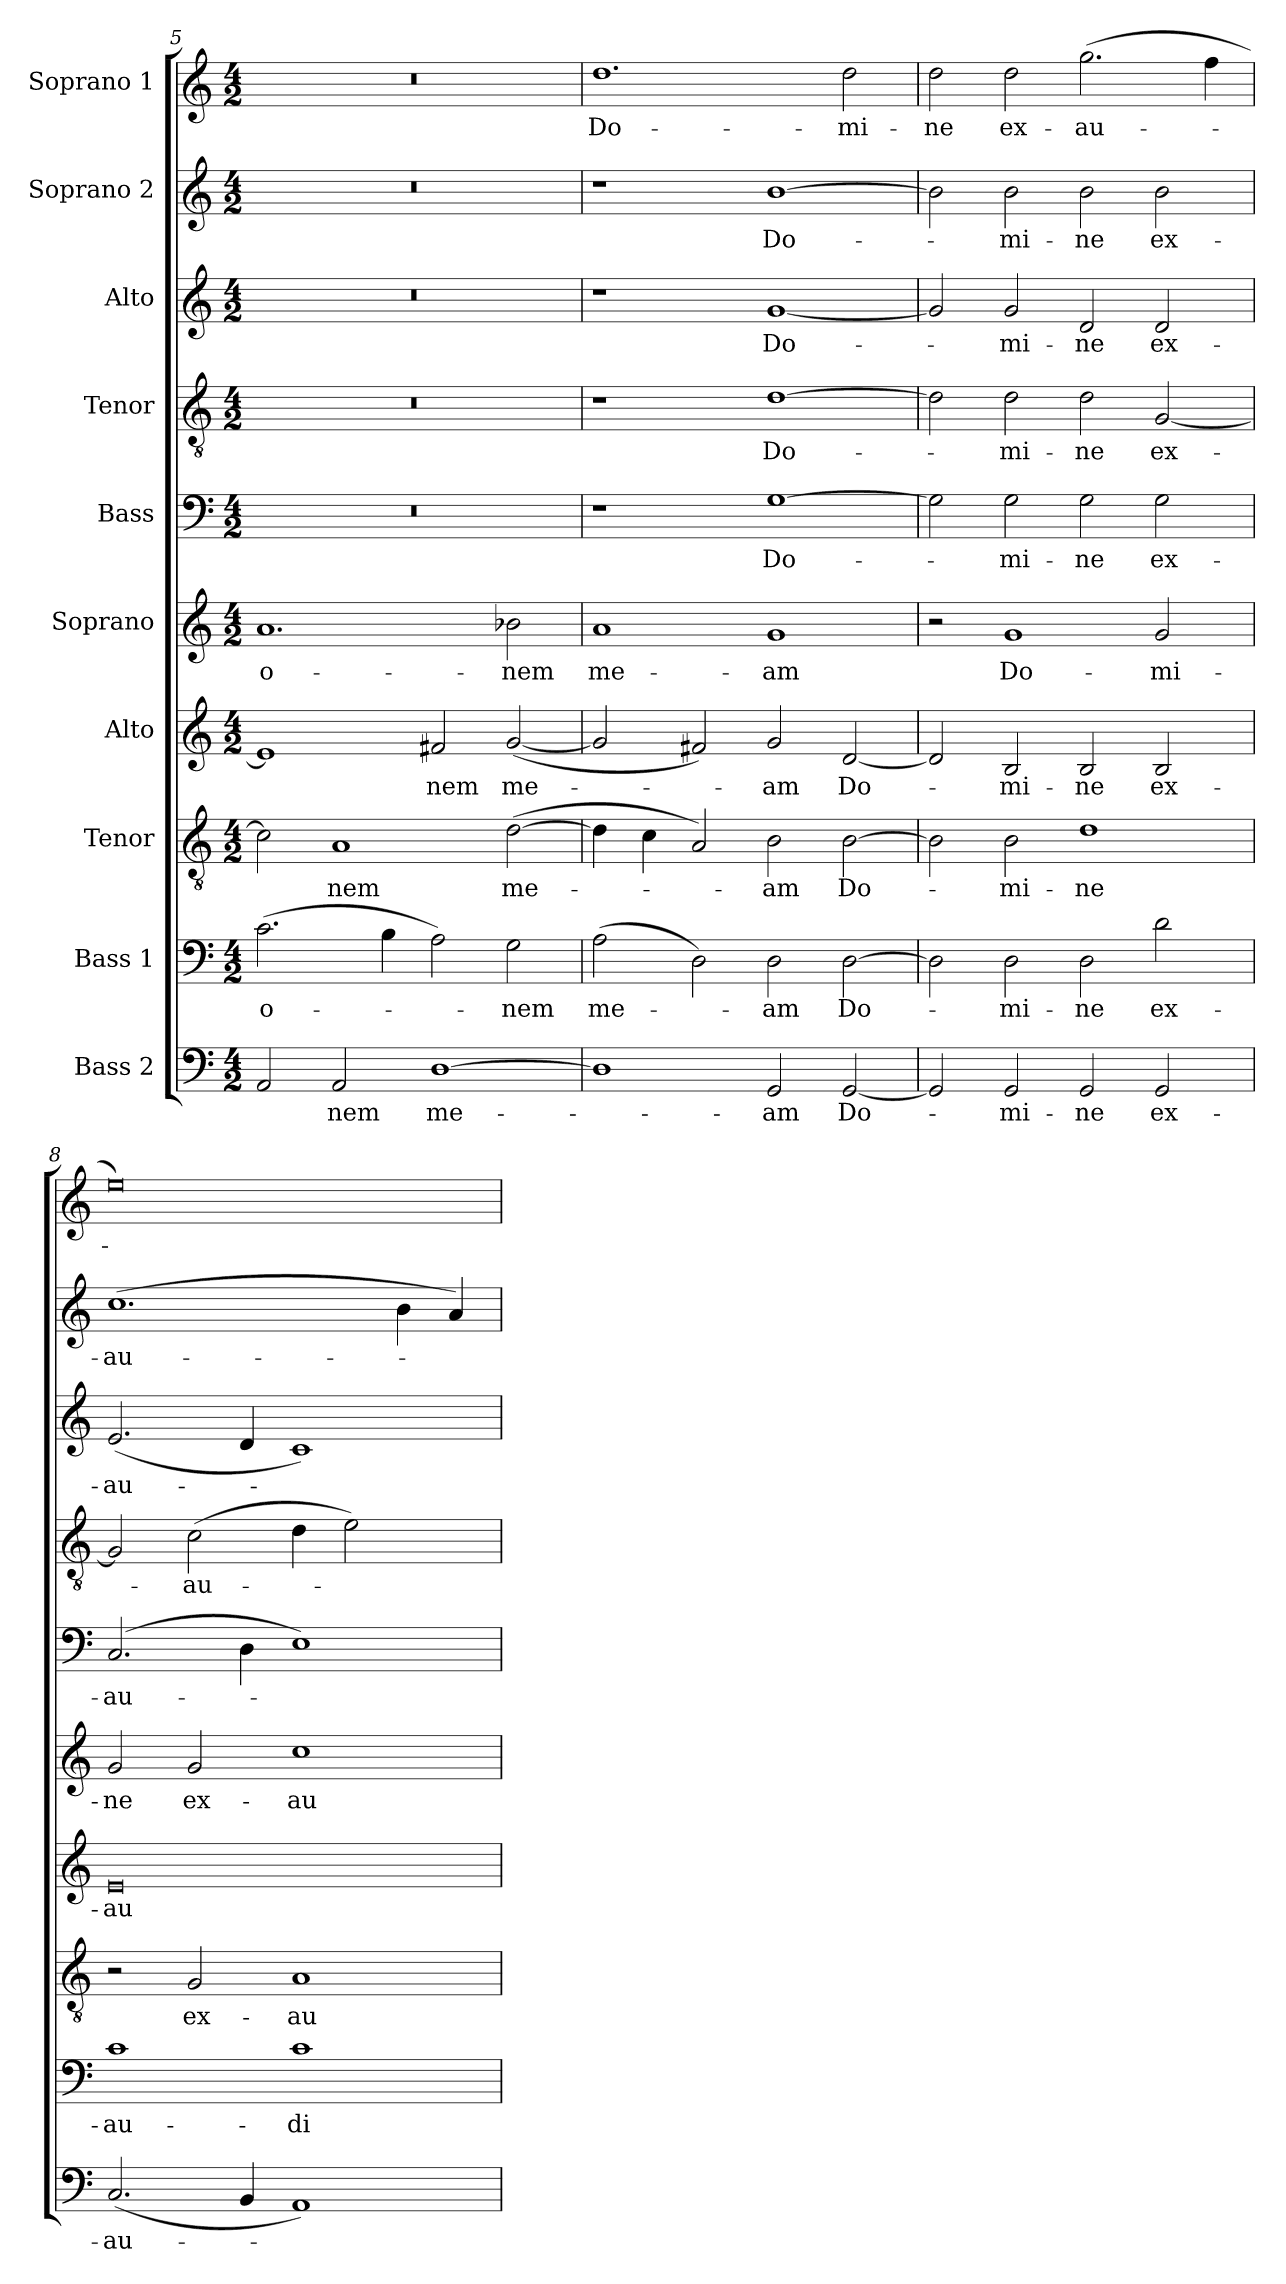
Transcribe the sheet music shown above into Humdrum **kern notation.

**kern	**text	**kern	**text	**kern	**text	**kern	**text	**kern	**text	**kern	**text	**kern	**text	**kern	**text	**kern	**text	**kern	**text
*part10	*part10	*part9	*part9	*part8	*part8	*part7	*part7	*part6	*part6	*part5	*part5	*part4	*part4	*part3	*part3	*part2	*part2	*part1	*part1
*staff10	*staff10	*staff9	*staff9	*staff8	*staff8	*staff7	*staff7	*staff6	*staff6	*staff5	*staff5	*staff4	*staff4	*staff3	*staff3	*staff2	*staff2	*staff1	*staff1
*I"Bass 2	*	*I"Bass 1	*	*I"Tenor	*	*I"Alto	*	*I"Soprano	*	*I"Bass	*	*I"Tenor	*	*I"Alto	*	*I"Soprano 2	*	*I"Soprano 1	*
*clefF4	*	*clefF4	*	*clefGv2	*	*clefG2	*	*clefG2	*	*clefF4	*	*clefGv2	*	*clefG2	*	*clefG2	*	*clefG2	*
*k[]	*	*k[]	*	*k[]	*	*k[]	*	*k[]	*	*k[]	*	*k[]	*	*k[]	*	*k[]	*	*k[]	*
*C:	*	*C:	*	*C:	*	*C:	*	*C:	*	*C:	*	*C:	*	*C:	*	*C:	*	*C:	*
*M4/2	*	*M4/2	*	*M4/2	*	*M4/2	*	*M4/2	*	*M4/2	*	*M4/2	*	*M4/2	*	*M4/2	*	*M4/2	*
=5	=5	=5	=5	=5	=5	=5	=5	=5	=5	=5	=5	=5	=5	=5	=5	=5	=5	=5	=5
2AA/	.	(2.c\	-o-	2c\]	.	1e]	.	1.a	-o-	0r	.	0r	.	0r	.	0r	.	0r	.
2AA/	-nem	.	.	1A	-nem	.	.	.	.	.	.	.	.	.	.	.	.	.	.
.	.	4B\	.	.	.	.	.	.	.	.	.	.	.	.	.	.	.	.	.
[1D	me-	2A\)	.	.	.	2f#X/	-nem	.	.	.	.	.	.	.	.	.	.	.	.
.	.	2G\	-nem	([2d\	me-	([2g/	me-	2b-X\	-nem	.	.	.	.	.	.	.	.	.	.
=6	=6	=6	=6	=6	=6	=6	=6	=6	=6	=6	=6	=6	=6	=6	=6	=6	=6	=6	=6
1D]	.	(2A\	me-	4d\]	.	2g/]	.	1a	me-	1r	.	1r	.	1r	.	1r	.	1.dd	Do-
.	.	.	.	4c\	.	.	.	.	.	.	.	.	.	.	.	.	.	.	.
.	.	2D\)	.	2A/)	.	2f#X/)	.	.	.	.	.	.	.	.	.	.	.	.	.
2GG/	-am	2D\	-am	2B\	-am	2g/	-am	1g	-am	[1G	Do-	[1d	Do-	[1g	Do-	[1b	Do-	.	.
[2GG/	Do-	[2D\	Do-	[2B\	Do-	[2d/	Do-	.	.	.	.	.	.	.	.	.	.	2dd\	-mi-
!!LO:PB:g=z
=7	=7	=7	=7	=7	=7	=7	=7	=7	=7	=7	=7	=7	=7	=7	=7	=7	=7	=7	=7
2GG/]	.	2D\]	.	2B\]	.	2d/]	.	2r	.	2G\]	.	2d\]	.	2g/]	.	2b\]	.	2dd\	-ne
2GG/	-mi-	2D\	-mi-	2B\	-mi-	2B/	-mi-	1g	Do-	2G\	-mi-	2d\	-mi-	2g/	-mi-	2b\	-mi-	2dd\	ex-
2GG/	-ne	2D\	-ne	1d	-ne	2B/	-ne	.	.	2G\	-ne	2d\	-ne	2d/	-ne	2b\	-ne	(2.gg\	-au-
2GG/	ex-	2d\	ex-	.	.	2B/	ex-	2g/	-mi-	2G\	ex-	[2G/	ex-	2d/	ex-	2b\	ex-	.	.
.	.	.	.	.	.	.	.	.	.	.	.	.	.	.	.	.	.	4ff\	.
=8	=8	=8	=8	=8	=8	=8	=8	=8	=8	=8	=8	=8	=8	=8	=8	=8	=8	=8	=8
(2.C/	-au-	1c	-au-	2r	.	0e	-au-	2g/	-ne	(2.C/	-au-	2G/]	.	(2.e/	-au-	(1.cc	-au-	0ee)	.
.	.	.	.	2G/	ex-	.	.	2g/	ex-	.	.	(2c\	-au-	.	.	.	.	.	.
4BB/	.	.	.	.	.	.	.	.	.	4D\	.	.	.	4d/	.	.	.	.	.
1AA)	.	1c	-di	1A	-au-	.	.	1cc	-au-	1E)	.	4d\	.	1c)	.	.	.	.	.
.	.	.	.	.	.	.	.	.	.	.	.	2e\)	.	.	.	.	.	.	.
.	.	.	.	.	.	.	.	.	.	.	.	.	.	.	.	4b\	.	.	.
.	.	.	.	.	.	.	.	.	.	.	.	4ryy	.	.	.	4a/)	.	.	.
=	=	=	=	=	=	=	=	=	=	=	=	=	=	=	=	=	=	=	=
*-	*-	*-	*-	*-	*-	*-	*-	*-	*-	*-	*-	*-	*-	*-	*-	*-	*-	*-	*-
